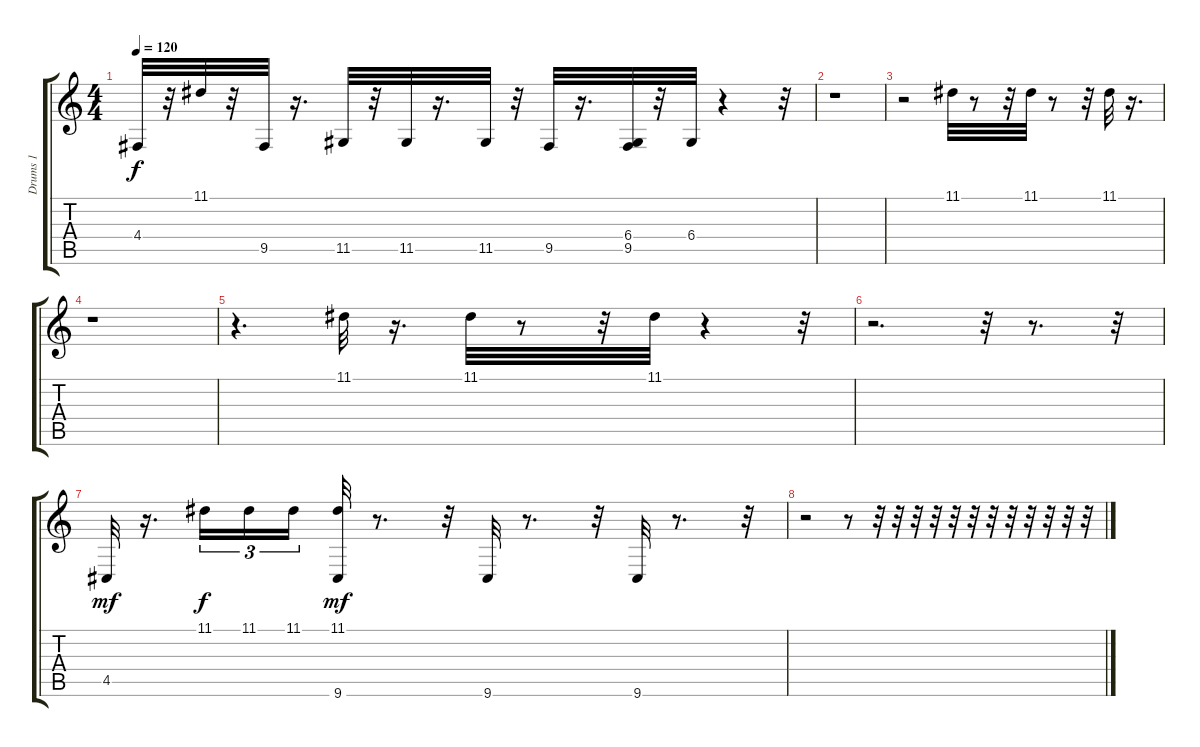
\track ("Drums 1" "Drums 1") {instrument synthdrum}
\staff {score tabs}
\tuning (E4 B3 G3 D3 A2 E2) {hide}
\ts (4 4)
\tempo 120
\clef g2
\ks c
4.4.32{dy f} r.32 11.1.32 r.32 9.5.32 r.16{d} 11.5.32 r.32 11.5.32 r.16{d} 11.5.32 r.32 9.5.32 r.16{d} (6.4 9.5).32 r.32 6.4.32 r.4 r.32 |
r.1 |
r.2 11.1.32 r.8 r.32 11.1.32 r.8 r.32 11.1.32 r.16{d} |
r.1 |
r.4{d} 11.1.32 r.16{d} 11.1.32 r.8 r.32 11.1.32 r.4 r.32 |
r.2{d} r.32 r.8{d} r.32 |
4.5.32{dy mf} r.16{d} 11.1.16{tu (3 2) dy f} 11.1.16{tu (3 2)} 11.1.16{tu (3 2)} (11.1 9.6).32{dy mf} r.8{d} r.32 9.6.32 r.8{d} r.32 9.6.32 r.8{d} r.32 |
r.2 r.8 r.32 r.32 r.32 r.32 r.32 r.32 r.32 r.32 r.32 r.32 r.32 r.32
